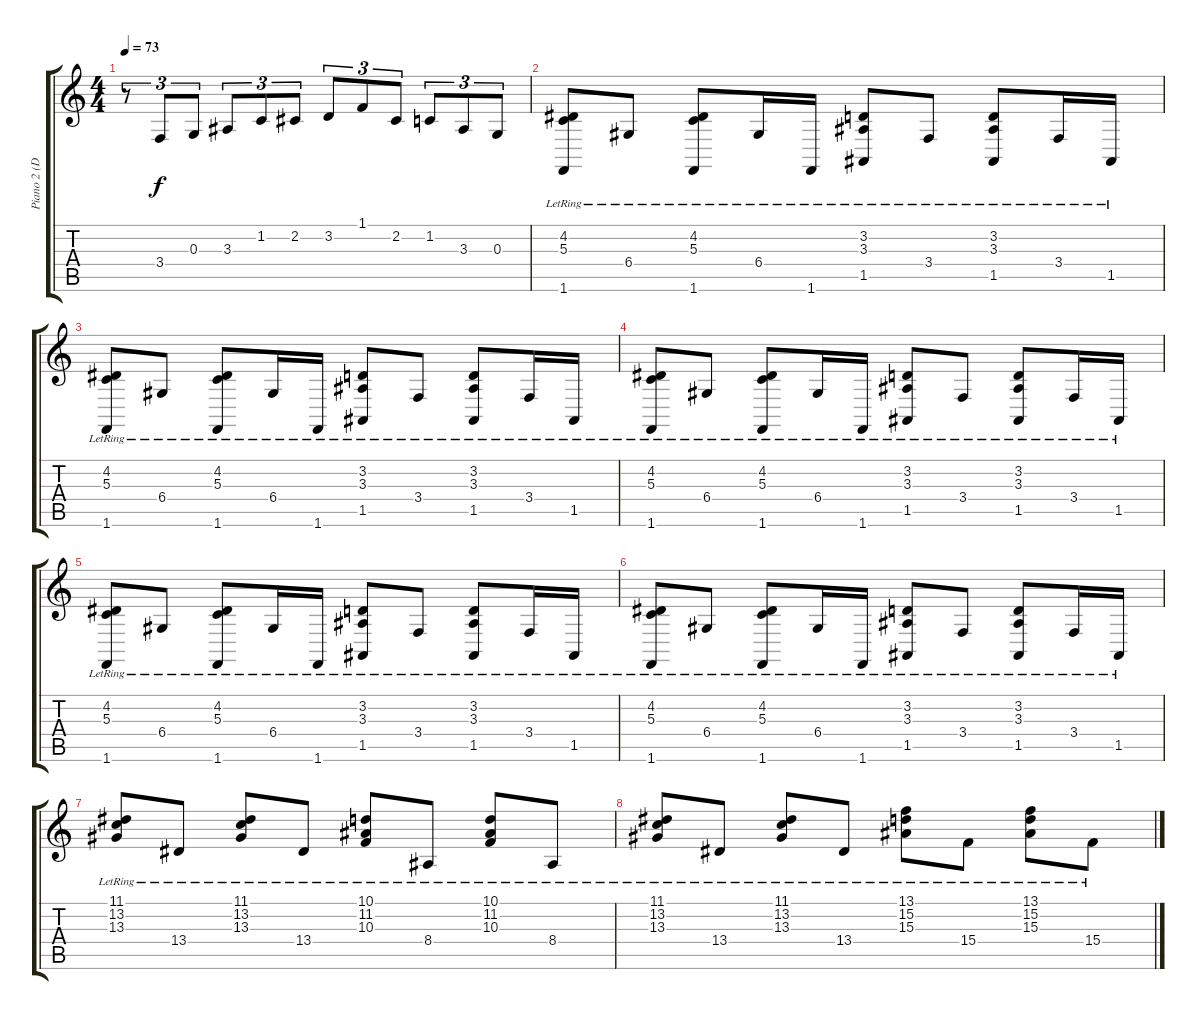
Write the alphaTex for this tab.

\track ("Piano 2 (Davies)" "Piano 2 (D") {instrument electricpiano1}
\staff {score tabs}
\tuning (E4 B3 G3 D3 A2 E2) {hide}
\ts (4 4)
\tempo 73
\clef g2
\ks c
r.8{tu (3 2) dy f} 3.4.8{tu (3 2)} 0.3.8{tu (3 2)} 3.3.8{tu (3 2)} 1.2.8{tu (3 2)} 2.2.8{tu (3 2)} 3.2.8{tu (3 2)} 1.1.8{tu (3 2)} 2.2.8{tu (3 2)} 1.2.8{tu (3 2)} 3.3.8{tu (3 2)} 0.3.8{tu (3 2)} |
(4.2{lr} 5.3{lr} 1.6{lr}).8 6.4{lr}.8 (4.2{lr} 5.3{lr} 1.6{lr}).8 6.4{lr}.16 1.6{lr}.16 (3.2{lr} 3.3{lr} 1.5).8 3.4{lr}.8 (3.2{lr} 3.3{lr} 1.5).8 3.4{lr}.16 1.5{lr}.16 |
(4.2{lr} 5.3{lr} 1.6{lr}).8 6.4{lr}.8 (4.2{lr} 5.3{lr} 1.6{lr}).8 6.4{lr}.16 1.6{lr}.16 (3.2{lr} 3.3{lr} 1.5).8 3.4{lr}.8 (3.2{lr} 3.3{lr} 1.5).8 3.4{lr}.16 1.5{lr}.16 |
(4.2{lr} 5.3{lr} 1.6{lr}).8 6.4{lr}.8 (4.2{lr} 5.3{lr} 1.6{lr}).8 6.4{lr}.16 1.6{lr}.16 (3.2{lr} 3.3{lr} 1.5).8 3.4{lr}.8 (3.2{lr} 3.3{lr} 1.5).8 3.4{lr}.16 1.5{lr}.16 |
(4.2{lr} 5.3{lr} 1.6{lr}).8 6.4{lr}.8 (4.2{lr} 5.3{lr} 1.6{lr}).8 6.4{lr}.16 1.6{lr}.16 (3.2{lr} 3.3{lr} 1.5).8 3.4{lr}.8 (3.2{lr} 3.3{lr} 1.5).8 3.4{lr}.16 1.5{lr}.16 |
(4.2{lr} 5.3{lr} 1.6{lr}).8 6.4{lr}.8 (4.2{lr} 5.3{lr} 1.6{lr}).8 6.4{lr}.16 1.6{lr}.16 (3.2{lr} 3.3{lr} 1.5).8 3.4{lr}.8 (3.2{lr} 3.3{lr} 1.5).8 3.4{lr}.16 1.5{lr}.16 |
(11.1{lr} 13.2{lr} 13.3{lr}).8 13.4{lr}.8 (11.1{lr} 13.2{lr} 13.3{lr}).8 13.4{lr}.8 (10.1{lr} 11.2{lr} 10.3{lr}).8 8.4{lr}.8 (10.1{lr} 11.2{lr} 10.3{lr}).8 8.4{lr}.8 |
(11.1{lr} 13.2{lr} 13.3{lr}).8 13.4{lr}.8 (11.1{lr} 13.2{lr} 13.3{lr}).8 13.4{lr}.8 (13.1{lr} 15.2{lr} 15.3{lr}).8 15.4{lr}.8 (13.1{lr} 15.2{lr} 15.3{lr}).8 15.4{lr}.8
